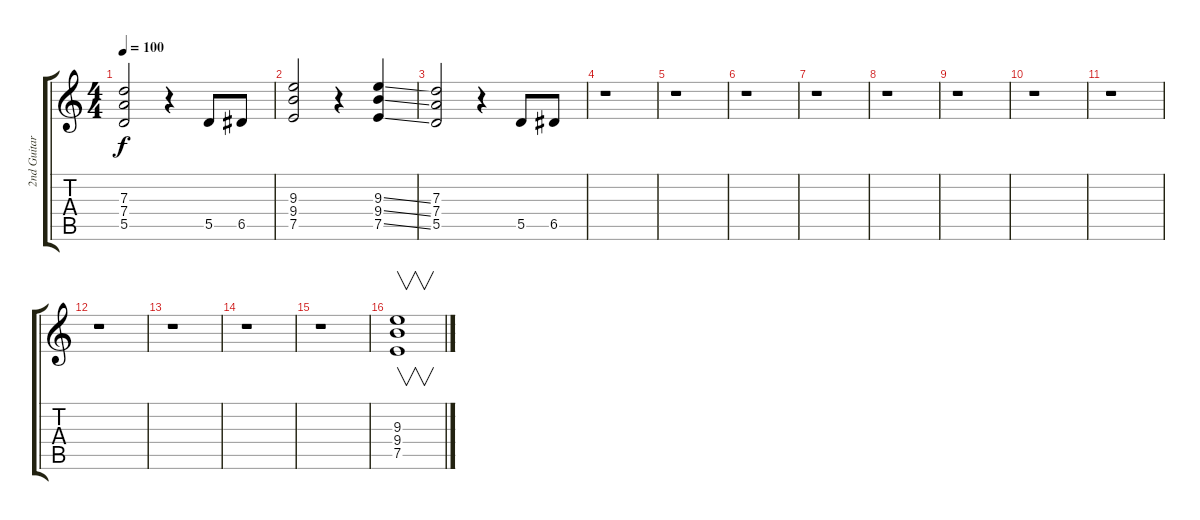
\track ("2nd Guitar" "2nd Guitar") {instrument distortionguitar}
\staff {score tabs}
\tuning (E4 B3 G3 D3 A2 E2) {hide}
\ts (4 4)
\tempo 100
\clef g2
\ks c
(7.3 7.4 5.5).2{dy f} r.4 5.5.8 6.5.8 |
(9.3 9.4 7.5).2 r.4 (9.3{ss} 9.4{ss} 7.5{ss}).4 |
(7.3 7.4 5.5).2 r.4 5.5.8 6.5.8 |
r.1 |
r.1 |
r.1 |
r.1 |
r.1 |
r.1 |
r.1 |
r.1 |
r.1 |
r.1 |
r.1 |
r.1 |
(9.3 9.4 7.5).1{v}
